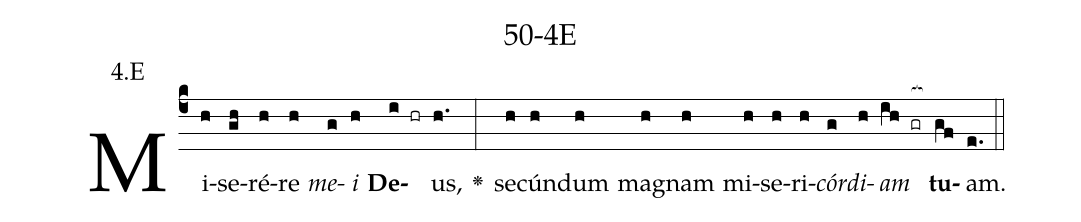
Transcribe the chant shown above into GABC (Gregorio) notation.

name: 50-4E;
annotation: 4.E;
%%
(c4)Mi(h)se(gh)ré(h)re(h) <i>me</i>(g)<i>i</i>(h) <b>De</b>(i hr)us,(h.) <v>\greheightstar</v>(:) se(h)cún(h)dum(h) ma(h)gnam(h) mi(h)se(h)ri(h)<i>cór</i>(g)<i>di</i>(h)<i>am</i>(ih gr[ocb:1{]) <b>tu</b>(gf[ocb:0}])am.(e.) (::)


%E(h) u(g) o(h) u(ih) a(gf) e.(e.) (::)
